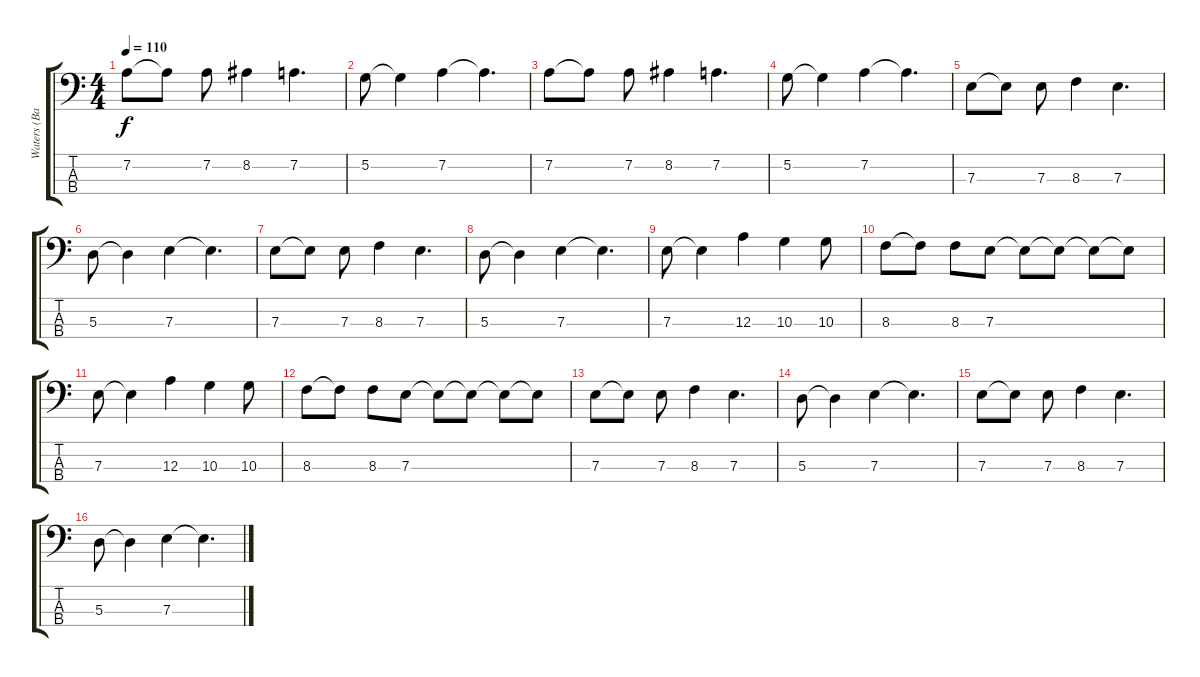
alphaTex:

\track ("Waters (Bass)" "Waters (Ba") {instrument electricbasspick}
\staff {score tabs}
\tuning (G2 D2 A1 E1) {hide}
\ts (4 4)
\tempo 110
\clef f4
\ks c
7.2.8{dy f} 7.2{t}.8 7.2.8 8.2.4 7.2.4{d} |
5.2.8 5.2{t}.4 7.2.4 7.2{t}.4{d} |
7.2.8 7.2{t}.8 7.2.8 8.2.4 7.2.4{d} |
5.2.8 5.2{t}.4 7.2.4 7.2{t}.4{d} |
7.3.8 7.3{t}.8 7.3.8 8.3.4 7.3.4{d} |
5.3.8 5.3{t}.4 7.3.4 7.3{t}.4{d} |
7.3.8 7.3{t}.8 7.3.8 8.3.4 7.3.4{d} |
5.3.8 5.3{t}.4 7.3.4 7.3{t}.4{d} |
7.3.8 7.3{t}.4 12.3.4 10.3.4 10.3.8 |
8.3.8 8.3{t}.8 8.3.8 7.3.8 7.3{t}.8 7.3{t}.8 7.3{t}.8 7.3{t}.8 |
7.3.8 7.3{t}.4 12.3.4 10.3.4 10.3.8 |
8.3.8 8.3{t}.8 8.3.8 7.3.8 7.3{t}.8 7.3{t}.8 7.3{t}.8 7.3{t}.8 |
7.3.8 7.3{t}.8 7.3.8 8.3.4 7.3.4{d} |
5.3.8 5.3{t}.4 7.3.4 7.3{t}.4{d} |
7.3.8 7.3{t}.8 7.3.8 8.3.4 7.3.4{d} |
5.3.8 5.3{t}.4 7.3.4 7.3{t}.4{d}
